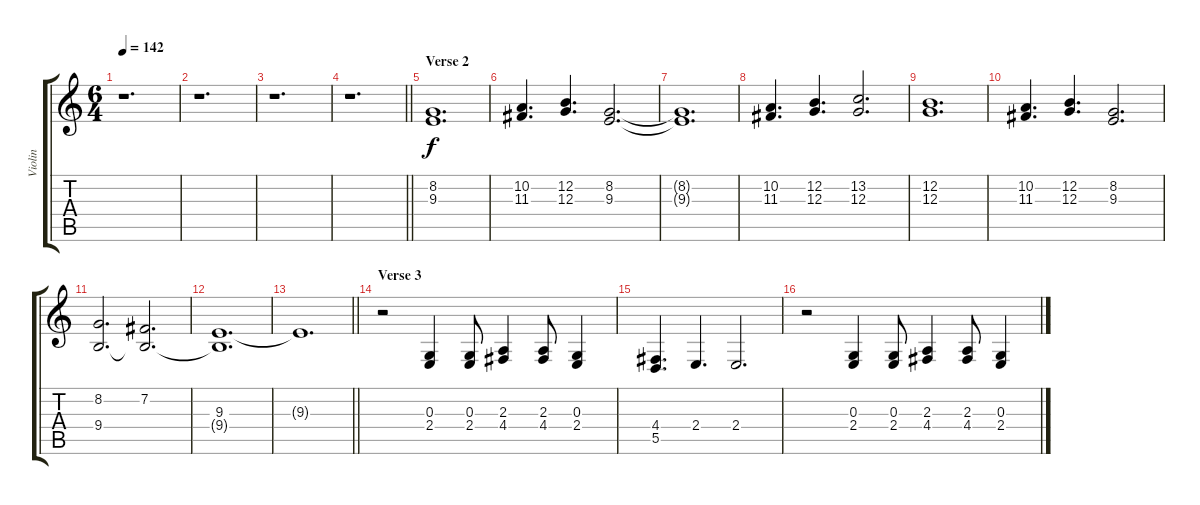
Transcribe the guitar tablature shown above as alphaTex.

\track ("Violin" "Violin") {instrument synthstrings2}
\staff {score tabs}
\tuning (E4 B3 G3 D3 A2 E2) {hide}
\ts (6 4)
\tempo 142
\clef g2
\ks c
r.1{d dy f} |
r.1{d} |
r.1{d} |
\barLineRight lightlight
r.1{d} |
\section ("" "Verse 2")
(8.2 9.3).1{d volume 8} |
(10.2 11.3).4{d} (12.2 12.3).4{d} (8.2 9.3).2{d} |
(8.2{t} 9.3{t}).1{d} |
(10.2 11.3).4{d} (12.2 12.3).4{d} (13.2 12.3).2{d} |
(12.2 12.3).1{d} |
(10.2 11.3).4{d} (12.2 12.3).4{d} (8.2 9.3).2{d} |
(8.2 9.4).2{d} (7.2 9.4{t}).2{d} |
(9.3 9.4{t}).1{d} |
\barLineRight lightlight
9.3{t}.1{d} |
\section ("" "Verse 3")
r.2 (0.3 2.4).4 (0.3 2.4).8 (2.3 4.4).4 (2.3 4.4).8 (0.3 2.4).4 |
(4.4 5.5).4{d} 2.4.4{d} 2.4.2{d} |
r.2 (0.3 2.4).4 (0.3 2.4).8 (2.3 4.4).4 (2.3 4.4).8 (0.3 2.4).4
